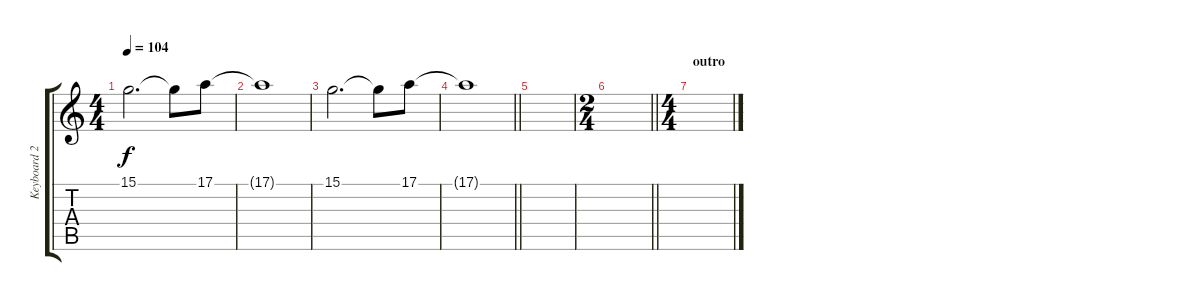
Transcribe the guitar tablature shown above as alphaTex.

\track ("Keyboard 2" "Keyboard 2") {instrument lead2sawtooth}
\staff {score tabs}
\tuning (E4 B3 G3 D3 A2 E2) {hide}
\ts (4 4)
\tempo 104
\clef g2
\ks c
15.1.2{d dy f} 15.1{t}.8 17.1.8 |
17.1{t}.1 |
15.1.2{d} 15.1{t}.8 17.1.8 |
\barLineRight lightlight
17.1{t}.1 |
|
\ts (2 4)
\barLineRight lightlight
|
\ts (4 4)
\section ("" "outro")
